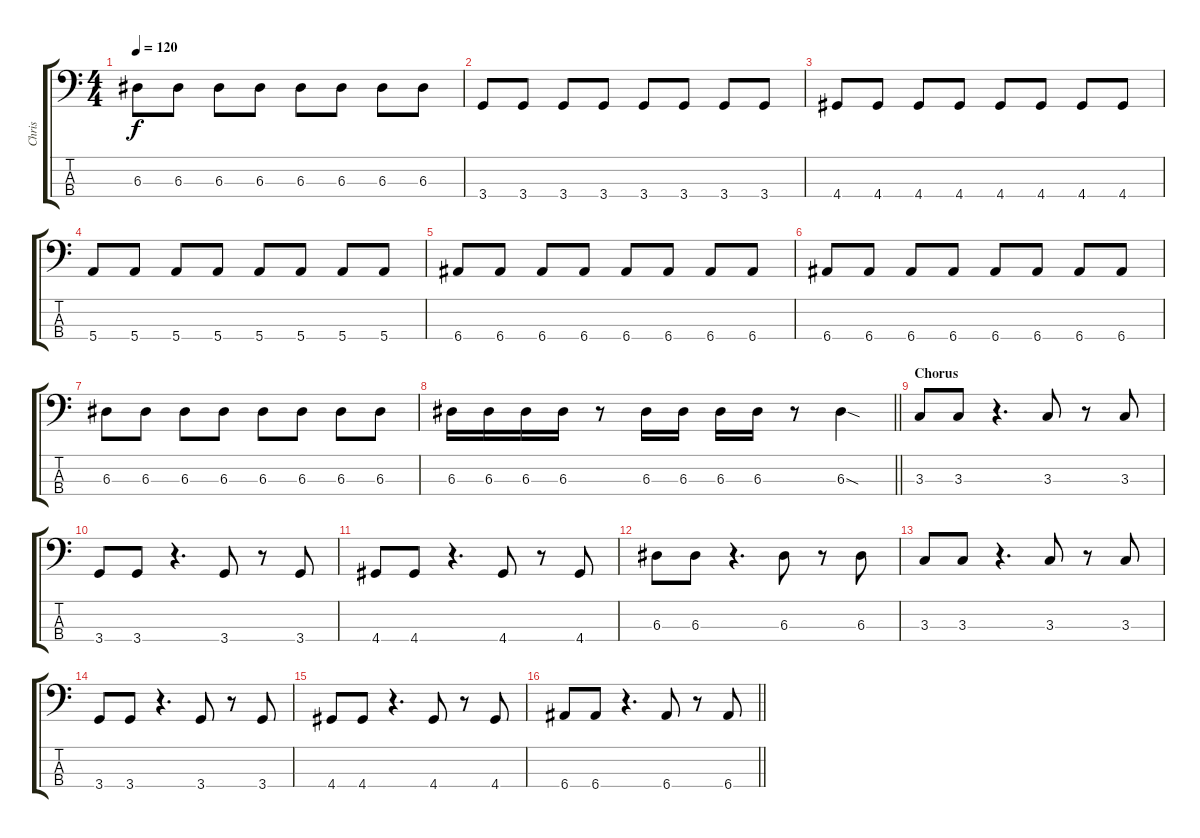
\track ("Chris" "Chris") {instrument electricbassfinger}
\staff {score tabs}
\tuning (G2 D2 A1 E1) {hide}
\ts (4 4)
\tempo 120
\clef f4
\ks c
6.3.8{dy f} 6.3.8 6.3.8 6.3.8 6.3.8 6.3.8 6.3.8 6.3.8 |
3.4.8 3.4.8 3.4.8 3.4.8 3.4.8 3.4.8 3.4.8 3.4.8 |
4.4.8 4.4.8 4.4.8 4.4.8 4.4.8 4.4.8 4.4.8 4.4.8 |
5.4.8 5.4.8 5.4.8 5.4.8 5.4.8 5.4.8 5.4.8 5.4.8 |
6.4.8 6.4.8 6.4.8 6.4.8 6.4.8 6.4.8 6.4.8 6.4.8 |
6.4.8 6.4.8 6.4.8 6.4.8 6.4.8 6.4.8 6.4.8 6.4.8 |
6.3.8 6.3.8 6.3.8 6.3.8 6.3.8 6.3.8 6.3.8 6.3.8 |
\barLineRight lightlight
6.3.16 6.3.16 6.3.16 6.3.16 r.8 6.3.16 6.3.16 6.3.16 6.3.16 r.8 6.3{sod}.4 |
\section ("" "Chorus")
3.3.8 3.3.8 r.4{d} 3.3.8 r.8 3.3.8 |
3.4.8 3.4.8 r.4{d} 3.4.8 r.8 3.4.8 |
4.4.8 4.4.8 r.4{d} 4.4.8 r.8 4.4.8 |
6.3.8 6.3.8 r.4{d} 6.3.8 r.8 6.3.8 |
3.3.8 3.3.8 r.4{d} 3.3.8 r.8 3.3.8 |
3.4.8 3.4.8 r.4{d} 3.4.8 r.8 3.4.8 |
4.4.8 4.4.8 r.4{d} 4.4.8 r.8 4.4.8 |
\barLineRight lightlight
6.4.8 6.4.8 r.4{d} 6.4.8 r.8 6.4.8
